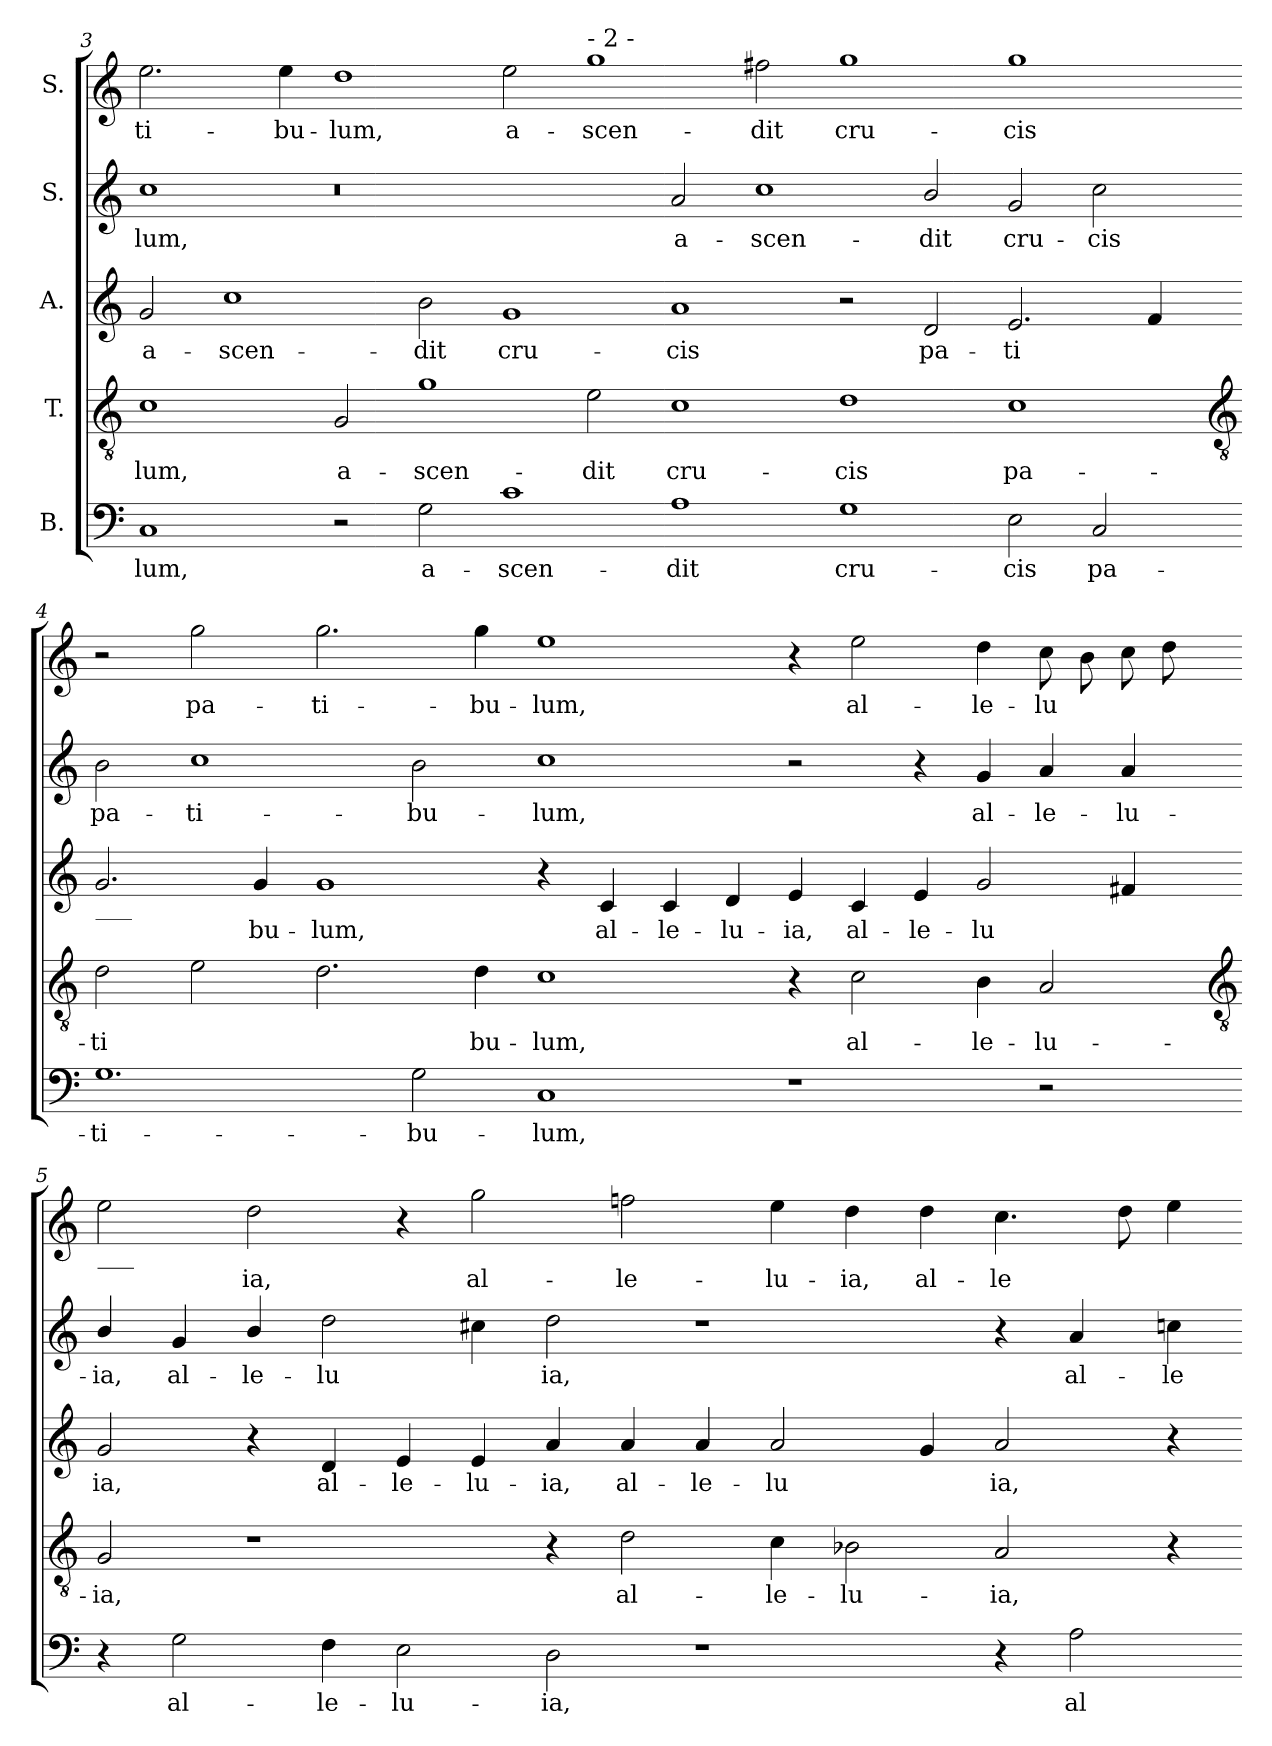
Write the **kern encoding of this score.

**kern	**text	**kern	**text	**kern	**text	**kern	**text	**kern	**text
*part5	*part5	*part4	*part4	*part3	*part3	*part2	*part2	*part1	*part1
*staff5	*staff5	*staff4	*staff4	*staff3	*staff3	*staff2	*staff2	*staff1	*staff1
*I"B.	*	*I"T.	*	*I"A.	*	*I"S.	*	*I"S.	*
!!LO:LB:g=z
*clefF4	*	*clefGv2	*	*clefG2	*	*clefG2	*	*clefG2	*
*k[]	*	*k[]	*	*k[]	*	*k[]	*	*k[]	*
*C:	*	*C:	*	*C:	*	*C:	*	*C:	*
=3	=3	=3	=3	=3	=3	=3	=3	=3	=3
!	!LO:LY:b	!	!LO:LY:b	!	!LO:LY:b	!	!LO:LY:b	!	!LO:LY:b
1C	-lum,	1c	-lum,	2g	a-	1cc	-lum,	2.ee	-ti-
!	!	!	!	!	!LO:LY:b	!	!	!	!
.	.	.	.	1cc	-scen-	.	.	.	.
!	!	!	!	!	!	!	!	!	!LO:LY:b
.	.	.	.	.	.	.	.	4ee	-bu-
!	!	!	!LO:LY:b	!	!	!	!	!	!LO:LY:b
2r	.	2G	a-	.	.	0r	.	1dd	-lum,
!	!LO:LY:b	!	!LO:LY:b	!	!LO:LY:b	!	!	!	!
2G	a-	1g	-scen-	2b	-dit	.	.	.	.
!	!LO:LY:b	!	!	!	!LO:LY:b	!	!	!	!LO:LY:b
1c	-scen-	.	.	1g	cru-	.	.	2ee	a-
!	!	!	!	!	!	!	!	!LO:TX:a:t=- 2 -	!
!	!	!	!LO:LY:b	!	!	!	!	!	!LO:LY:b
.	.	2e	-dit	.	.	.	.	1gg	-scen-
!	!LO:LY:b	!	!LO:LY:b	!	!LO:LY:b	!	!LO:LY:b	!	!
1A	-dit	1c	cru-	1a	-cis	2a	a-	.	.
!	!	!	!	!	!	!	!LO:LY:b	!	!LO:LY:b
.	.	.	.	.	.	1cc	-scen-	2ff#X	-dit
!	!LO:LY:b	!	!LO:LY:b	!	!	!	!	!	!LO:LY:b
1G	cru-	1d	-cis	2r	.	.	.	1gg	cru-
!	!	!	!	!	!LO:LY:b	!	!LO:LY:b	!	!
.	.	.	.	2d	pa-	2b/	-dit	.	.
!	!LO:LY:b	!	!LO:LY:b	!	!LO:LY:b	!	!LO:LY:b	!	!LO:LY:b
2E	-cis	1c	pa-	2.e	-ti	2g	cru-	1gg	-cis
!	!LO:LY:b	!	!	!	!	!	!LO:LY:b	!	!
2C	pa-	.	.	.	.	2cc	-cis	.	.
.	.	.	.	4f	.	.	.	.	.
!!LO:LB:g=z
=4-	=4-	=4-	=4-	=4-	=4-	=4-	=4-	=4-	=4-
*	*	*clefGv2	*	*	*	*	*	*	*
!	!	!	!	!LO:TX:b:t=___	!	!	!	!	!
!	!LO:LY:b	!	!LO:LY:b	!	!	!	!LO:LY:b	!	!
1.G	-ti-	2d	-ti	2.g	.	2b	pa-	2r	.
!	!	!	!	!	!	!	!LO:LY:b	!	!LO:LY:b
.	.	2e	.	.	.	1cc	-ti-	2gg	pa-
!	!	!	!	!	!LO:LY:b	!	!	!	!
.	.	.	.	4g	bu-	.	.	.	.
!	!	!	!	!	!LO:LY:b	!	!	!	!LO:LY:b
.	.	2.d	.	1g	-lum,	.	.	2.gg	-ti-
!	!LO:LY:b	!	!	!	!	!	!LO:LY:b	!	!
2G	-bu-	.	.	.	.	2b	-bu-	.	.
!	!	!	!LO:LY:b	!	!	!	!	!	!LO:LY:b
.	.	4d	bu-	.	.	.	.	4gg	-bu-
!	!LO:LY:b	!	!LO:LY:b	!	!	!	!LO:LY:b	!	!LO:LY:b
1C	-lum,	1c	-lum,	4r	.	1cc	-lum,	1ee	-lum,
!	!	!	!	!	!LO:LY:b	!	!	!	!
.	.	.	.	4c	al-	.	.	.	.
!	!	!	!	!	!LO:LY:b	!	!	!	!
.	.	.	.	4c	-le-	.	.	.	.
!	!	!	!	!	!LO:LY:b	!	!	!	!
.	.	.	.	4d	-lu-	.	.	.	.
!	!	!	!	!	!LO:LY:b	!	!	!	!
1r	.	4r	.	4e	-ia,	2r	.	4r	.
!	!	!	!LO:LY:b	!	!LO:LY:b	!	!	!	!LO:LY:b
.	.	2c	al-	4c	al-	.	.	2ee	al-
!	!	!	!	!	!LO:LY:b	!	!	!	!
.	.	.	.	4e	-le-	4r	.	.	.
!	!	!	!LO:LY:b	!	!LO:LY:b	!	!LO:LY:b	!	!LO:LY:b
.	.	4B	-le-	2g	-lu	4g	al-	4dd	-le-
!	!	!	!LO:LY:b	!	!	!	!LO:LY:b	!	!LO:LY:b
2r	.	2A	-lu-	.	.	4a	-le-	8cc	-lu
.	.	.	.	.	.	.	.	8b	.
!	!	!	!	!	!	!	!LO:LY:b	!	!
.	.	.	.	4f#X	.	4a	-lu-	8cc	.
.	.	.	.	.	.	.	.	8dd	.
!!LO:LB:g=z
=5-	=5-	=5-	=5-	=5-	=5-	=5-	=5-	=5-	=5-
*	*	*clefGv2	*	*	*	*	*	*	*
!	!	!	!	!	!	!	!	!LO:TX:b:t=___	!
!	!	!	!LO:LY:b	!	!LO:LY:b	!	!LO:LY:b	!	!
4r	.	2G	-ia,	2g	ia,	4b/	-ia,	2ee	.
!	!LO:LY:b	!	!	!	!	!	!LO:LY:b	!	!
2G	al-	.	.	.	.	4g/	al-	.	.
!	!	!	!	!	!	!	!LO:LY:b	!	!LO:LY:b
.	.	1r	.	4r	.	4b/	-le-	2dd	ia,
!	!LO:LY:b	!	!	!	!LO:LY:b	!	!LO:LY:b	!	!
4F	-le-	.	.	4d	al-	2dd	-lu	.	.
!	!LO:LY:b	!	!	!	!LO:LY:b	!	!	!	!
2E	-lu-	.	.	4e	-le-	.	.	4r	.
!	!	!	!	!	!LO:LY:b	!	!	!	!LO:LY:b
.	.	.	.	4e	-lu-	4cc#X	.	2gg	al-
!	!LO:LY:b	!	!	!	!LO:LY:b	!	!LO:LY:b	!	!
2D	-ia,	4r	.	4a	-ia,	2dd	ia,	.	.
!	!	!	!LO:LY:b	!	!LO:LY:b	!	!	!	!LO:LY:b
.	.	2d	al-	4a	al-	.	.	2ff	-le-
!	!	!	!	!	!LO:LY:b	!	!	!	!
1r	.	.	.	4a	-le-	1r	.	.	.
!	!	!	!LO:LY:b	!	!LO:LY:b	!	!	!	!LO:LY:b
.	.	4c	-le-	2a	-lu	.	.	4ee	-lu-
!	!	!	!LO:LY:b	!	!	!	!	!	!LO:LY:b
.	.	2B-X	-lu-	.	.	.	.	4dd	-ia,
!	!	!	!	!	!	!	!	!	!LO:LY:b
.	.	.	.	4g	.	.	.	4dd	al-
!	!	!	!LO:LY:b	!	!LO:LY:b	!	!	!	!LO:LY:b
4r	.	2A	-ia,	2a	ia,	4r	.	4.cc	-le
!	!LO:LY:b	!	!	!	!	!	!LO:LY:b	!	!
2A	al-	.	.	.	.	4a	al-	.	.
.	.	.	.	.	.	.	.	8dd	.
!	!	!	!	!	!	!	!LO:LY:b	!	!
.	.	4r	.	4r	.	4ccn	-le-	4ee	.
=-	=-	=-	=-	=-	=-	=-	=-	=-	=-
*-	*-	*-	*-	*-	*-	*-	*-	*-	*-
